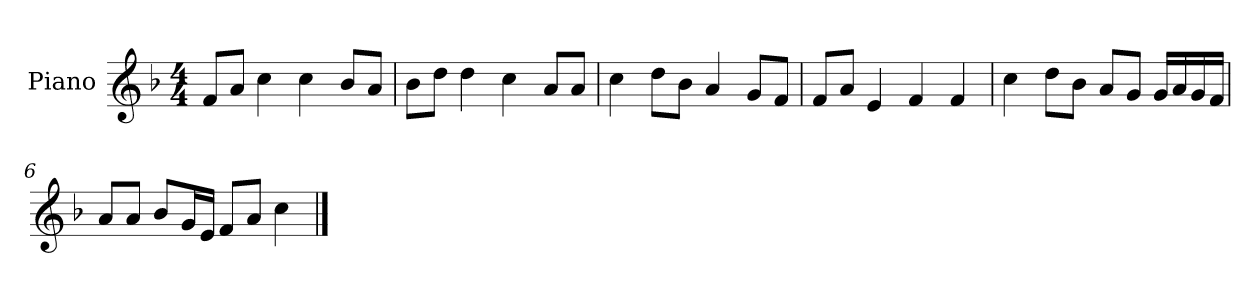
**kern
*part1
*staff1
*I"Piano
*I'P-no
*clefG2
*k[b-]
*M4/4
*MM90
=1
8f/L
8a/J
4cc\
4cc\
8b-/L
8a/J
=2
8b-\L
8dd\J
4dd\
4cc\
8a/L
8a/J
=3
4cc\
8dd\L
8b-\J
4a/
8g/L
8f/J
=4
8f/L
8a/J
4e/
4f/
4f/
=5
4cc\
8dd\L
8b-\J
8a/L
8g/J
16g/LL
16a/
16g/
16f/JJ
!!LO:LB:g=z
=6
8a/L
8a/J
8b-/L
16g/L
16e/JJ
8f/L
8a/J
4cc\
==
*-
